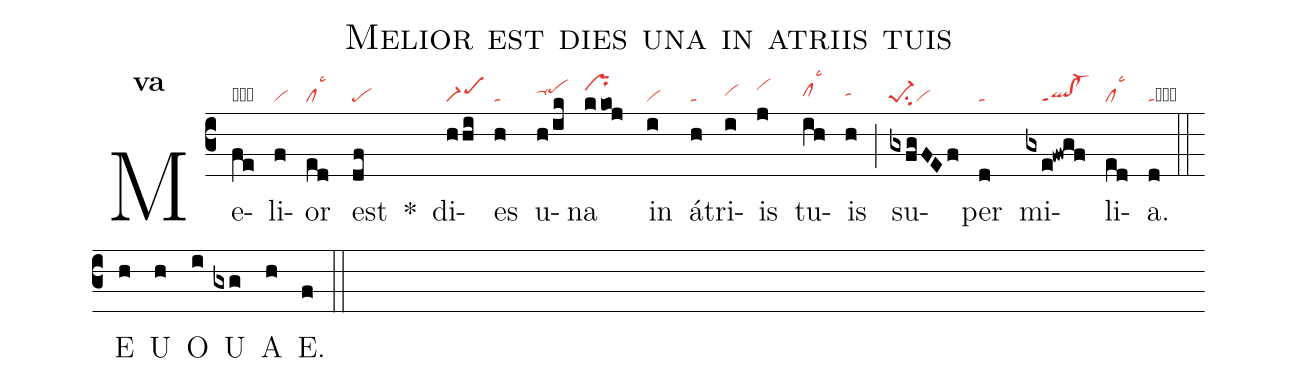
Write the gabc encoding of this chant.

name:Melior est dies una in atriis tuis;
office-part:an;
mode:5a;
nabc-lines:1;
%%
initial-style: 1;
name: Melior est dies una in atriis tuis;
mode: 5;
office-part: Antiphona;
annotation: Ant.;
annotation: v a;
nabc-lines: 1;
%%
(c3) Me(fe|obcllsc3)li(f|vi)or(ed|cllsc3) est(df|pe) <sp>*</sp>() di(hhi|scM1)es(h|ta) u(h/ik|pehippu1)na(kkoj|prhj) in(i|vi) á(h|ta)tri(i|vihh)is(j|vihj) tu(ih|clhhlsc3)is(h|tahh) (;) su(gxfgFEf|pe-1su2vi)per(d|ta) mi(gxe!fwgf|////ql!cl-ppt1)li(ed|cllsc3)a.(d|tacb) (::)
<eu> E(h) U(h) O(i) U(gxg) A(h) E.(f) </eu> (::)
